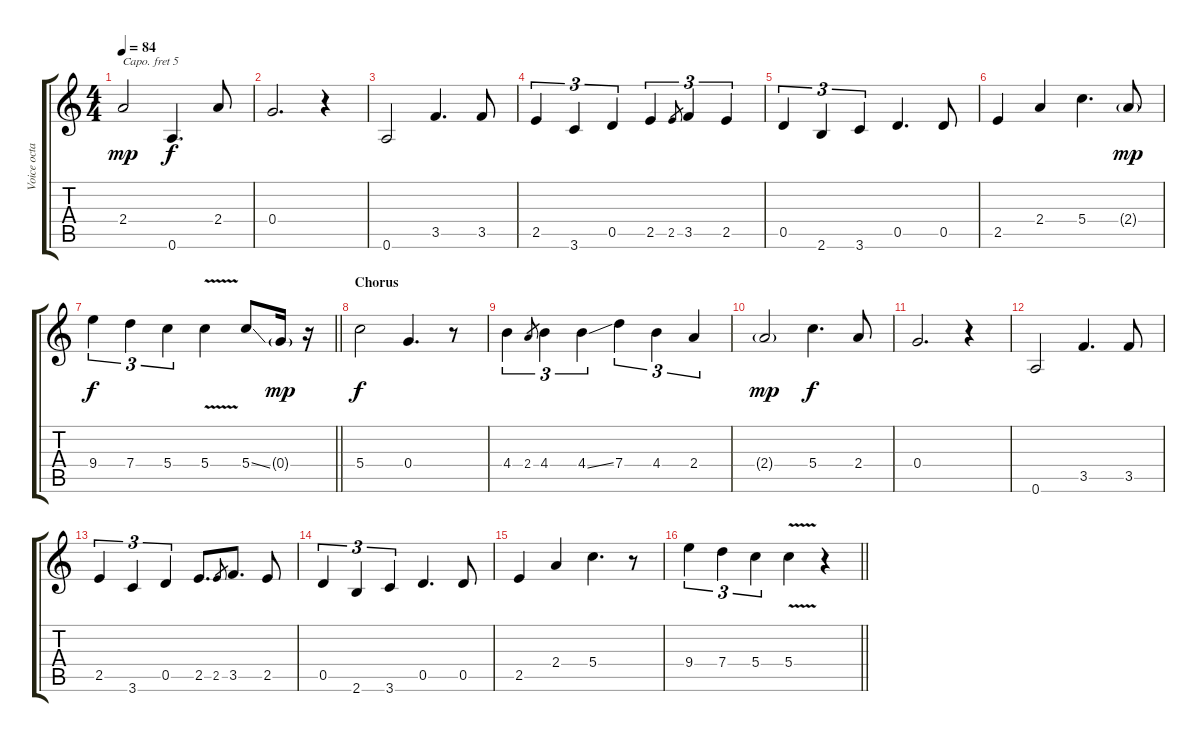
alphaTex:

\track ("Voice octave up (capo 5)" "Voice octa") {instrument panflute}
\staff {score tabs}
\capo 5
\tuning (E5 B4 G4 D4 A3 E3) {hide}
\ts (4 4)
\tempo 84
\clef g2
\ks c
2.4.2{dy mp} 0.6.4{d dy f} 2.4.8 |
0.4.2{d} r.4 |
0.6.2 3.5.4{d} 3.5.8 |
2.5.4{tu (3 2)} 3.6.4{tu (3 2)} 0.5.4{tu (3 2)} 2.5.4{tu (3 2)} 2.5.8{gr} 3.5.4{tu (3 2)} 2.5.4{tu (3 2)} |
0.5.4{tu (3 2)} 2.6.4{tu (3 2)} 3.6.4{tu (3 2)} 0.5.4{d} 0.5.8 |
2.5.4 2.4.4 5.4.4{d} 2.4{g}.8{dy mp} |
\barLineRight lightlight
9.4.4{tu (3 2) dy f} 7.4.4{tu (3 2)} 5.4.4{tu (3 2)} 5.4{v}.4 5.4{ss}.8 0.4{g}.16{dy mp} r.16 |
\section ("" "Chorus")
5.4.2{dy f} 0.4.4{d} r.8 |
4.4.4{tu (3 2)} 2.4.8{gr} 4.4.4{tu (3 2)} 4.4{ss}.4{tu (3 2)} 7.4.4{tu (3 2)} 4.4.4{tu (3 2)} 2.4.4{tu (3 2)} |
2.4{g}.2{dy mp} 5.4.4{d dy f} 2.4.8 |
0.4.2{d} r.4 |
0.6.2 3.5.4{d} 3.5.8 |
2.5.4{tu (3 2)} 3.6.4{tu (3 2)} 0.5.4{tu (3 2)} 2.5.8{d} 2.5.8{gr} 3.5.8{d} 2.5.8 |
0.5.4{tu (3 2)} 2.6.4{tu (3 2)} 3.6.4{tu (3 2)} 0.5.4{d} 0.5.8 |
2.5.4 2.4.4 5.4.4{d} r.8 |
\barLineRight lightlight
9.4.4{tu (3 2)} 7.4.4{tu (3 2)} 5.4.4{tu (3 2)} 5.4{v}.4 r.4
